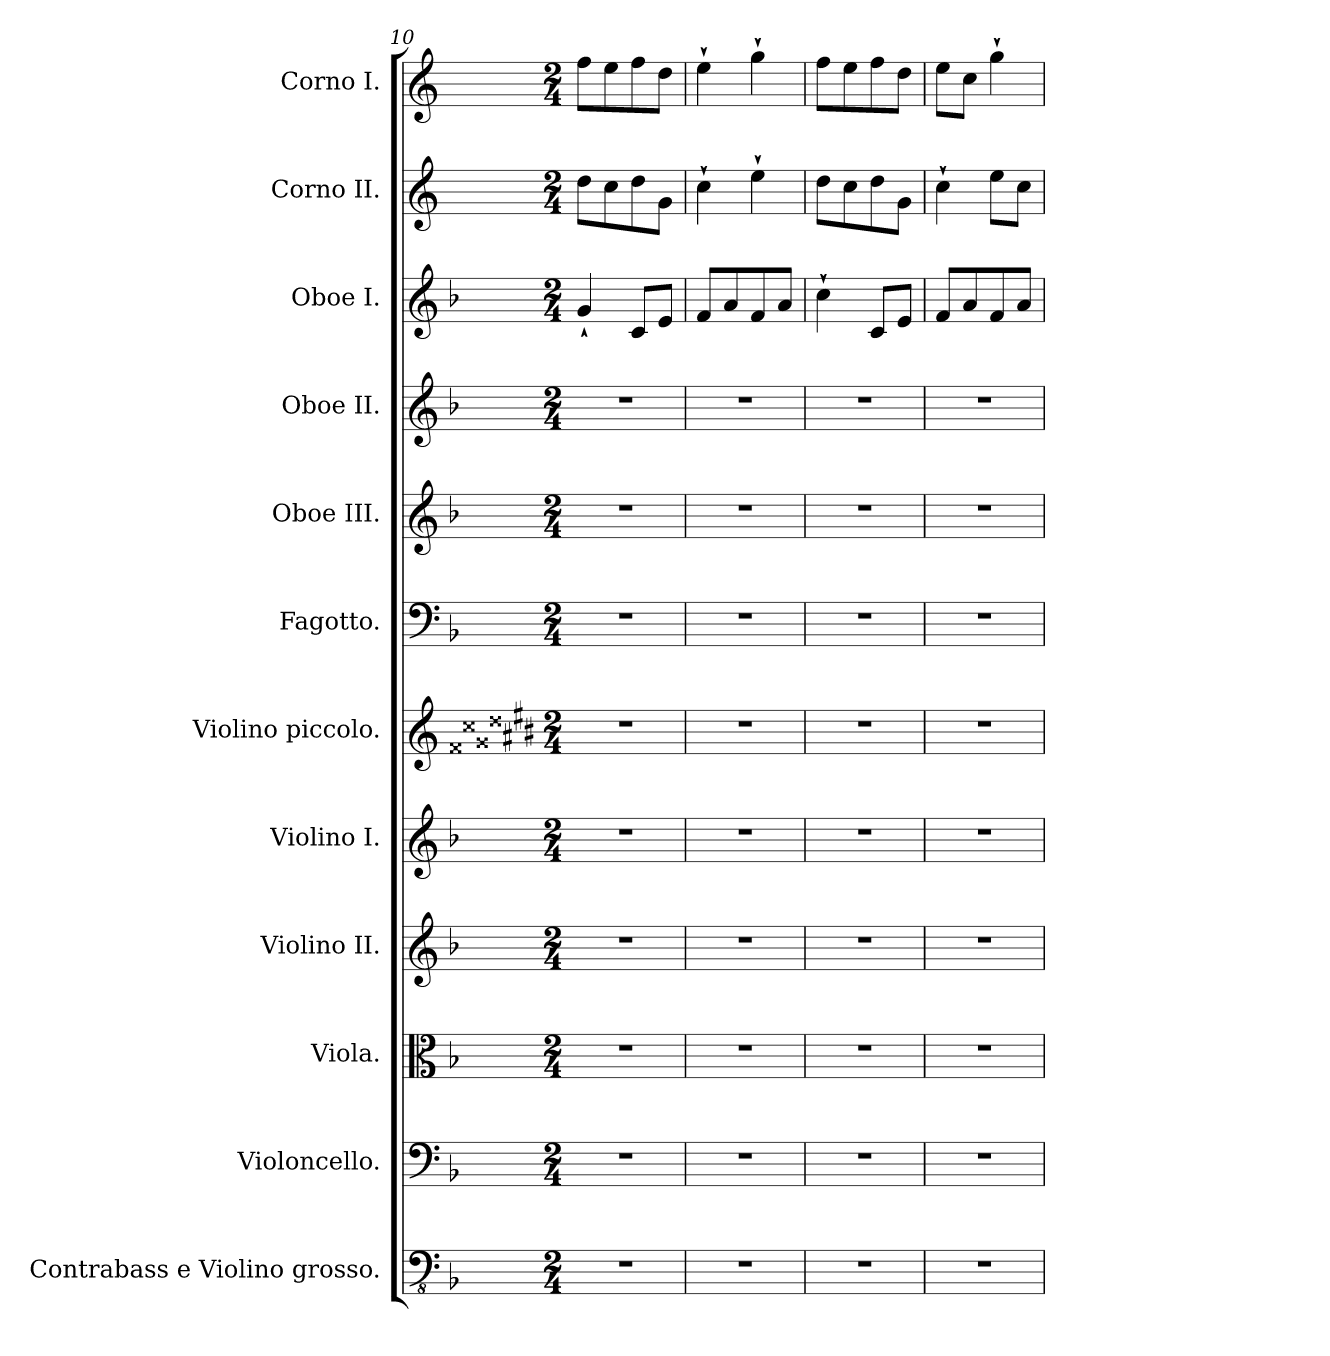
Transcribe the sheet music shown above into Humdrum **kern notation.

**kern	**kern	**kern	**kern	**kern	**kern	**kern	**kern	**kern	**kern	**kern	**kern
*part12	*part11	*part10	*part9	*part8	*part7	*part6	*part5	*part4	*part3	*part2	*part1
*staff12	*staff11	*staff10	*staff9	*staff8	*staff7	*staff6	*staff5	*staff4	*staff3	*staff2	*staff1
*I"Contrabass e Violino grosso.	*I"Violoncello.	*I"Viola.	*I"Violino II.	*I"Violino I.	*I"Violino piccolo.	*I"Fagotto.	*I"Oboe III.	*I"Oboe II.	*I"Oboe I.	*I"Corno II.	*I"Corno I.
*I'Cnb e Vln gr.	*I'Vlc.	*I'Vla.	*I'Vln II.	*I'Vln I.	*I'Vln picc.	*I'Fgt.	*I'Obe III.	*I'Obe II.	*I'Obe I.	*I'Crn II.	*I'Crn I.
*clefFv4	*clefF4	*clefC3	*clefG2	*clefG2	*clefG2	*clefF4	*clefG2	*clefG2	*clefG2	*clefG2	*clefG2
*ITrd7c12	*	*	*	*	*ITrd-1c-3	*	*	*	*	*ITrd4c7	*ITrd4c7
*k[b-]	*k[b-]	*k[b-]	*k[b-]	*k[b-]	*k[f##c##g##d##a#e#b#]	*k[b-]	*k[b-]	*k[b-]	*k[b-]	*k[b-]	*k[b-]
*M2/4	*M2/4	*M2/4	*M2/4	*M2/4	*M2/4	*M2/4	*M2/4	*M2/4	*M2/4	*M2/4	*M2/4
=10	=10	=10	=10	=10	=10	=10	=10	=10	=10	=10	=10
2r	2r	2r	2r	2r	2r	2r	2r	2r	4g`/	8g\L	8b-\L
.	.	.	.	.	.	.	.	.	.	8f\	8a\
.	.	.	.	.	.	.	.	.	8c/L	8g\	8b-\
.	.	.	.	.	.	.	.	.	8e/J	8c\J	8g\J
=11	=11	=11	=11	=11	=11	=11	=11	=11	=11	=11	=11
2r	2r	2r	2r	2r	2r	2r	2r	2r	8f/L	4f`\	4a`\
.	.	.	.	.	.	.	.	.	8a/	.	.
.	.	.	.	.	.	.	.	.	8f/	4a`\	4cc`\
.	.	.	.	.	.	.	.	.	8a/J	.	.
=12	=12	=12	=12	=12	=12	=12	=12	=12	=12	=12	=12
2r	2r	2r	2r	2r	2r	2r	2r	2r	4cc`\	8g\L	8b-\L
.	.	.	.	.	.	.	.	.	.	8f\	8a\
.	.	.	.	.	.	.	.	.	8c/L	8g\	8b-\
.	.	.	.	.	.	.	.	.	8e/J	8c\J	8g\J
=13	=13	=13	=13	=13	=13	=13	=13	=13	=13	=13	=13
2r	2r	2r	2r	2r	2r	2r	2r	2r	8f/L	4f`\	8a\L
.	.	.	.	.	.	.	.	.	8a/	.	8f\J
.	.	.	.	.	.	.	.	.	8f/	8a\L	4cc`\
.	.	.	.	.	.	.	.	.	8a/J	8f\J	.
=	=	=	=	=	=	=	=	=	=	=	=
*-	*-	*-	*-	*-	*-	*-	*-	*-	*-	*-	*-
